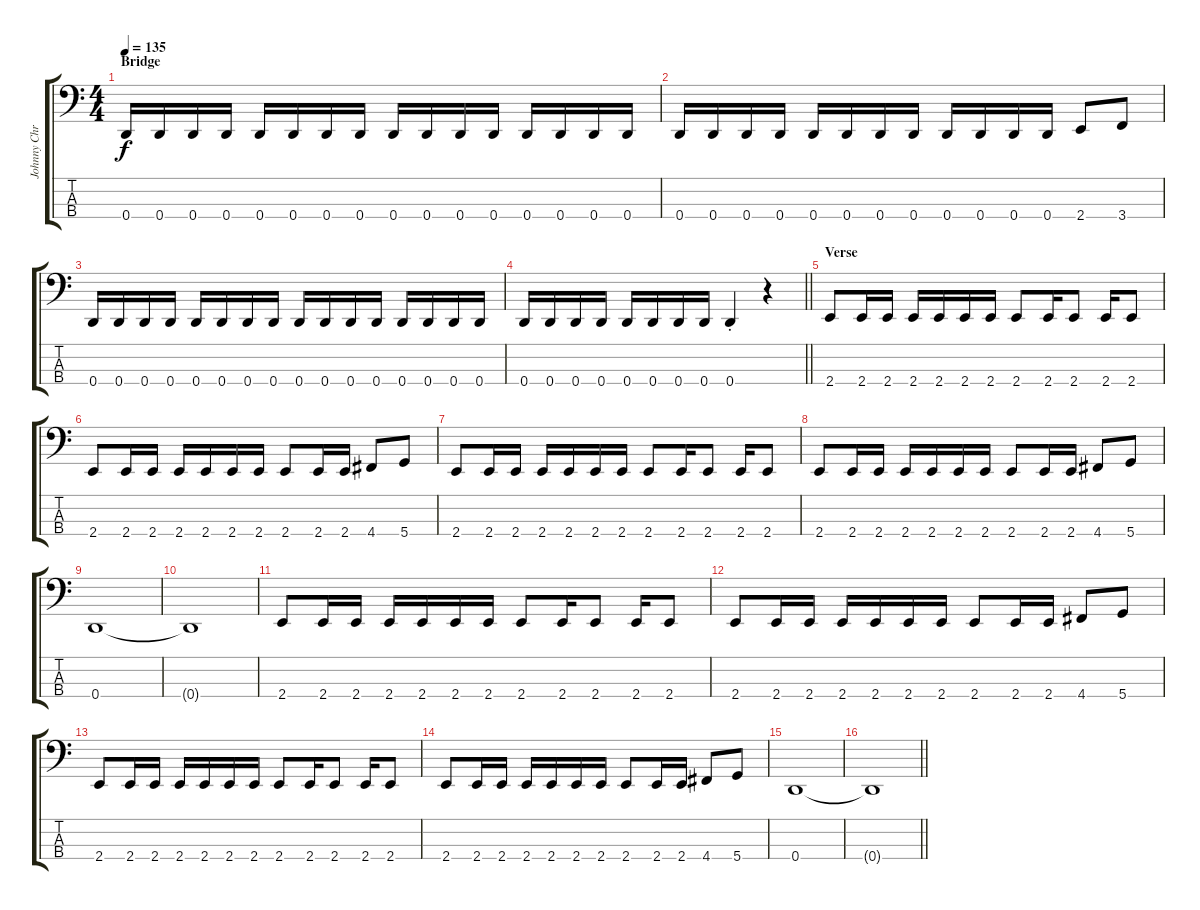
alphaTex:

\track ("Johnny Christ" "Johnny Chr") {instrument electricbassfinger}
\staff {score tabs}
\tuning (G2 D2 A1 D1) {hide}
\ts (4 4)
\section ("" "Bridge")
\tempo 135
\clef f4
\ks c
0.4.16{dy f} 0.4.16 0.4.16 0.4.16 0.4.16 0.4.16 0.4.16 0.4.16 0.4.16 0.4.16 0.4.16 0.4.16 0.4.16 0.4.16 0.4.16 0.4.16 |
0.4.16 0.4.16 0.4.16 0.4.16 0.4.16 0.4.16 0.4.16 0.4.16 0.4.16 0.4.16 0.4.16 0.4.16 2.4.8 3.4.8 |
0.4.16 0.4.16 0.4.16 0.4.16 0.4.16 0.4.16 0.4.16 0.4.16 0.4.16 0.4.16 0.4.16 0.4.16 0.4.16 0.4.16 0.4.16 0.4.16 |
\barLineRight lightlight
0.4.16 0.4.16 0.4.16 0.4.16 0.4.16 0.4.16 0.4.16 0.4.16 0.4{st}.4 r.4 |
\section ("" "Verse")
2.4.8 2.4.16 2.4.16 2.4.16 2.4.16 2.4.16 2.4.16 2.4.8 2.4.16 2.4.8 2.4.16 2.4.8 |
2.4.8 2.4.16 2.4.16 2.4.16 2.4.16 2.4.16 2.4.16 2.4.8 2.4.16 2.4.16 4.4.8 5.4.8 |
2.4.8 2.4.16 2.4.16 2.4.16 2.4.16 2.4.16 2.4.16 2.4.8 2.4.16 2.4.8 2.4.16 2.4.8 |
2.4.8 2.4.16 2.4.16 2.4.16 2.4.16 2.4.16 2.4.16 2.4.8 2.4.16 2.4.16 4.4.8 5.4.8 |
0.4.1 |
0.4{t}.1 |
2.4.8 2.4.16 2.4.16 2.4.16 2.4.16 2.4.16 2.4.16 2.4.8 2.4.16 2.4.8 2.4.16 2.4.8 |
2.4.8 2.4.16 2.4.16 2.4.16 2.4.16 2.4.16 2.4.16 2.4.8 2.4.16 2.4.16 4.4.8 5.4.8 |
2.4.8 2.4.16 2.4.16 2.4.16 2.4.16 2.4.16 2.4.16 2.4.8 2.4.16 2.4.8 2.4.16 2.4.8 |
2.4.8 2.4.16 2.4.16 2.4.16 2.4.16 2.4.16 2.4.16 2.4.8 2.4.16 2.4.16 4.4.8 5.4.8 |
0.4.1 |
\barLineRight lightlight
0.4{t}.1
